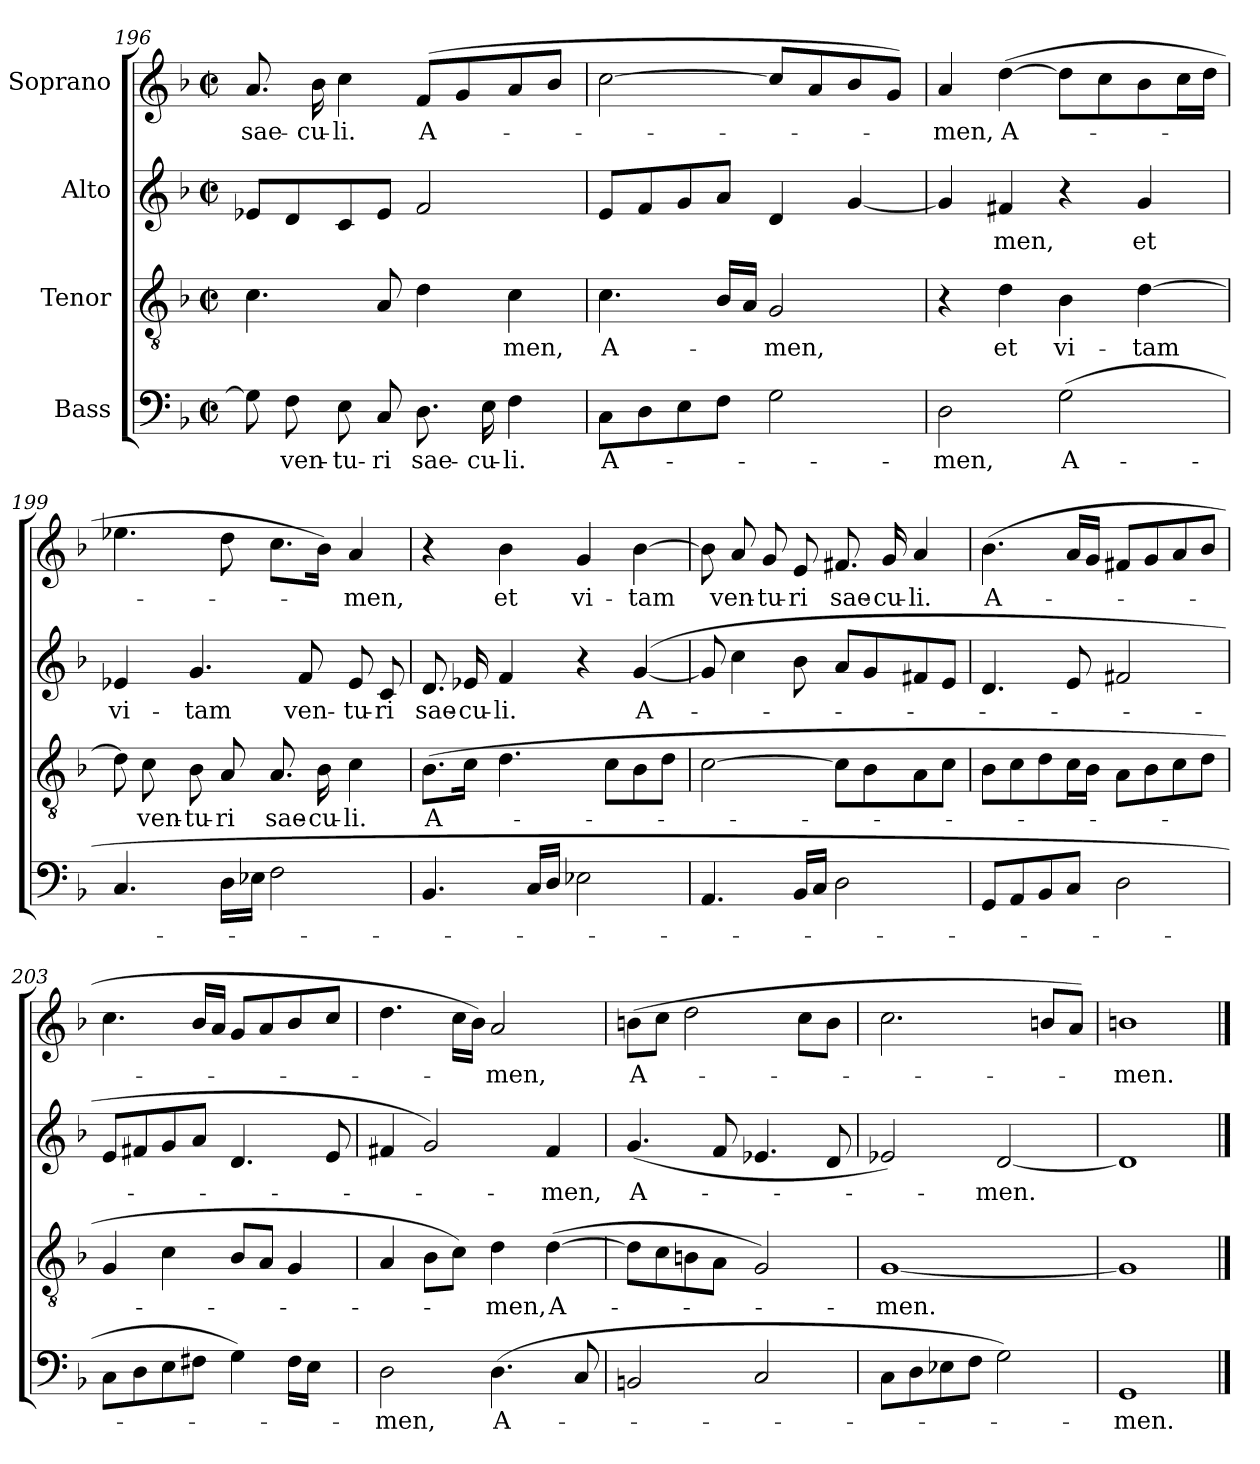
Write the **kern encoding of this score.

**kern	**text	**kern	**text	**kern	**text	**kern	**text
*part4	*part4	*part3	*part3	*part2	*part2	*part1	*part1
*staff4	*staff4	*staff3	*staff3	*staff2	*staff2	*staff1	*staff1
*I"Bass	*	*I"Tenor	*	*I"Alto	*	*I"Soprano	*
*clefF4	*	*clefGv2	*	*clefG2	*	*clefG2	*
*k[b-]	*	*k[b-]	*	*k[b-]	*	*k[b-]	*
*F:	*	*F:	*	*F:	*	*F:	*
*M2/2	*	*M2/2	*	*M2/2	*	*M2/2	*
*met(c|)	*	*met(c|)	*	*met(c|)	*	*met(c|)	*
=196	=196	=196	=196	=196	=196	=196	=196
8G\]	.	4.c\	.	8e-X/L	.	8.a/	sae-
8F\	ven-	.	.	8d/	.	.	.
.	.	.	.	.	.	16b-\	-cu-
8E\	-tu-	.	.	8c/	.	4cc\	-li.
8C/	-ri	8A/	.	8e-/J	.	.	.
8.D\	sae-	4d\	.	2f/	.	(8f/L	A-
.	.	.	.	.	.	8g/	.
16E\	-cu-	.	.	.	.	.	.
4F\	-li.	4c\	-men,	.	.	8a/	.
.	.	.	.	.	.	8b-/J	.
=197	=197	=197	=197	=197	=197	=197	=197
8C\L	A-	4.c\	A-	8e/L	.	[2cc\	.
8D\	.	.	.	8f/	.	.	.
8E\	.	.	.	8g/	.	.	.
8F\J	.	16B-/LL	.	8a/J	.	.	.
.	.	16A/JJ	.	.	.	.	.
2G\	.	2G/	-men,	4d/	.	8cc/L]	.
.	.	.	.	.	.	8a/	.
.	.	.	.	[4g/	.	8b-/	.
.	.	.	.	.	.	8g/J)	.
!!LO:PB:g=z
=198	=198	=198	=198	=198	=198	=198	=198
2D\	-men,	4r	.	4g/]	.	4a/	-men,
.	.	4d\	et	4f#X/	-men,	([4dd\	A-
(2G\	A-	4B-\	vi-	4r	.	8dd\L]	.
.	.	.	.	.	.	8cc\	.
.	.	[4d\	-tam	4g/	et	8b-\	.
.	.	.	.	.	.	16cc\L	.
.	.	.	.	.	.	16dd\JJ	.
=199	=199	=199	=199	=199	=199	=199	=199
4.C/	.	8d\]	.	4e-X/	vi-	4.ee-X\	.
.	.	8c\	ven-	.	.	.	.
.	.	8B-\	-tu-	4.g/	-tam	.	.
16D\LL	.	8A/	-ri	.	.	8dd\	.
16E-X\JJ	.	.	.	.	.	.	.
2F\	.	8.A/	sae-	.	.	8.cc\L	.
.	.	.	.	8f/	ven-	.	.
.	.	16B-\	-cu-	.	.	16b-\Jk)	.
.	.	4c\	-li.	8e-/	-tu-	4a/	-men,
.	.	.	.	8c/	-ri	.	.
=200	=200	=200	=200	=200	=200	=200	=200
4.BB-/	.	(8.B-\L	A-	8.d/	sae-	4r	.
.	.	16c\Jk	.	16e-X/	-cu-	.	.
.	.	4.d\	.	4f/	-li.	4b-\	et
16C/LL	.	.	.	.	.	.	.
16D/JJ	.	.	.	.	.	.	.
2E-X\	.	.	.	4r	.	4g/	vi-
.	.	8c\L	.	.	.	.	.
.	.	8B-\	.	([4g/	A-	[4b-\	-tam
.	.	8d\J	.	.	.	.	.
!!LO:LB:g=z
=201	=201	=201	=201	=201	=201	=201	=201
4.AA/	.	[2c\	.	8g/]	.	8b-\]	.
.	.	.	.	4cc\	.	8a/	ven-
.	.	.	.	.	.	8g/	-tu-
16BB-/LL	.	.	.	8b-\	.	8e/	-ri
16C/JJ	.	.	.	.	.	.	.
2D\	.	8c\L]	.	8a/L	.	8.f#X/	sae-
.	.	8B-\	.	8g/	.	.	.
.	.	.	.	.	.	16g/	-cu-
.	.	8A\	.	8f#X/	.	4a/	-li.
.	.	8c\J	.	8e/J	.	.	.
=202	=202	=202	=202	=202	=202	=202	=202
8GG/L	.	8B-\L	.	4.d/	.	(4.b-\	A-
8AA/	.	8c\	.	.	.	.	.
8BB-/	.	8d\	.	.	.	.	.
8C/J	.	16c\L	.	8e/	.	16a/LL	.
.	.	16B-\JJ	.	.	.	16g/JJ	.
2D\	.	8A\L	.	2f#X/	.	8f#X/L	.
.	.	8B-\	.	.	.	8g/	.
.	.	8c\	.	.	.	8a/	.
.	.	8d\J	.	.	.	8b-/J	.
=203	=203	=203	=203	=203	=203	=203	=203
8C\L	.	4G/	.	8e/L	.	4.cc\	.
8D\	.	.	.	8f#X/	.	.	.
8E\	.	4c\	.	8g/	.	.	.
8F#X\J	.	.	.	8a/J	.	16b-/LL	.
.	.	.	.	.	.	16a/JJ	.
4G\)	.	8B-/L	.	4.d/	.	8g/L	.
.	.	8A/J	.	.	.	8a/	.
16F#\LL	.	4G/	.	.	.	8b-/	.
16E\JJ	.	.	.	.	.	.	.
8ryy	.	.	.	8e/	.	8cc/J	.
!!LO:LB:g=z
=204	=204	=204	=204	=204	=204	=204	=204
2D\	-men,	4A/	.	4f#X/	.	4.dd\	.
.	.	8B-\L	.	2g/)	.	.	.
.	.	8c\J)	.	.	.	16cc\LL	.
.	.	.	.	.	.	16b-\JJ)	.
(4.D\	A-	4d\	-men,	.	.	2a/	-men,
.	.	([4d\	A-	4f#/	-men,	.	.
8C/	.	.	.	.	.	.	.
=205	=205	=205	=205	=205	=205	=205	=205
2BBn/	.	8d\L]	.	(4.g/	A-	(8bn\L	A-
.	.	8c\	.	.	.	8cc\J	.
.	.	8Bn\	.	.	.	2dd\	.
.	.	8A\J	.	8f/	.	.	.
2C/	.	2G/)	.	4.e-X/	.	.	.
.	.	.	.	.	.	8cc\L	.
.	.	.	.	8d/	.	8b\J	.
=206	=206	=206	=206	=206	=206	=206	=206
8C\L	.	[1G	-men.	2e-X/)	.	2.cc\	.
8D\	.	.	.	.	.	.	.
8E-X\	.	.	.	.	.	.	.
8F\J	.	.	.	.	.	.	.
2G\)	.	.	.	[2d/	-men.	.	.
.	.	.	.	.	.	8bn/L	.
.	.	.	.	.	.	8a/J)	.
=207	=207	=207	=207	=207	=207	=207	=207
1GG	-men.	1G]	.	1d]	.	1bn	-men.
==	==	==	==	==	==	==	==
*-	*-	*-	*-	*-	*-	*-	*-
